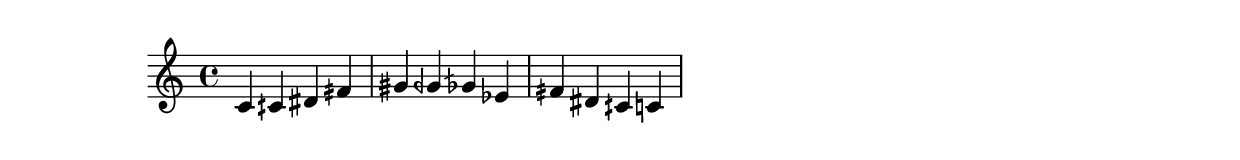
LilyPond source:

% Do not edit this file; it is automatically
% generated from Documentation/snippets/new
% This file is in the public domain.
%% Note: this file works from version 2.13.0
\version "2.13.36"

\header {
%% Translation of GIT committish: 0b55335aeca1de539bf1125b717e0c21bb6fa31b
  texidoces = "
El «Makam» es un tipo de melodía de Turquía que
utiliza alteraciones microtonales de 1/9 de tono.  Consulte el
archivo de inicio @code{makam.ly} (véase el 'Manual de
aprendizaje @version{}, 4.6.3 Otras fuentes de información' para
averiguar la situación de este archivo) para ver detalles de los
nombres de las notas y las alteraciones.

"
  doctitlees = "Ejemplo de «Makam»"



%% Translation of GIT committish: 0a868be38a775ecb1ef935b079000cebbc64de40
  texidocde = "
Makam ist eine türkische Melodie, in der 1/9-Tonabstände
eingesetzt werden.  Sehen Sie sich die Initialisierungsdatei
@code{makam.ly} für weiter Information zu Tonhöhenbezeichnungen
und Alterationen an (siehe
Handbuch zum Lernen @version{}, 4.6.3 Weitere Information zu
Hinweisen, wo diese Datei gespeichert ist)."

  doctitlede = "Makam-Beispiel"

%% Translation of GIT committish: 4ab2514496ac3d88a9f3121a76f890c97cedcf4e
  texidocfr = "
Le « makam » est une forme de mélodie turque qui utilise des altérations
d'un neuvième de ton.  Consultez le fichier d'initialisation
@code{makam.ly} pour plus de détails sur les hauteurs et altérations
utilisées (voir le chapitre 4.6.3 - Autres sources d'information du
manuel d'initiation pour le localiser).

"
  doctitlefr = "Exemple de musique « Makam »"

  lsrtags = "pitches, world-music"
  texidoc = "
Makam is a type of melody from Turkey using 1/9th-tone microtonal
alterations.  Consult the initialization file @samp{ly/makam.ly} for
details of pitch names and alterations.

"
  doctitle = "Makam example"
} % begin verbatim


% Initialize makam settings
\include "makam.ly"

\relative c' {
  \set Staff.keySignature = #`((6 . ,(- KOMA)) (3 . ,BAKIYE))
  c4 cc db fk
  gbm4 gfc gfb efk
  fk4 db cc c
}
